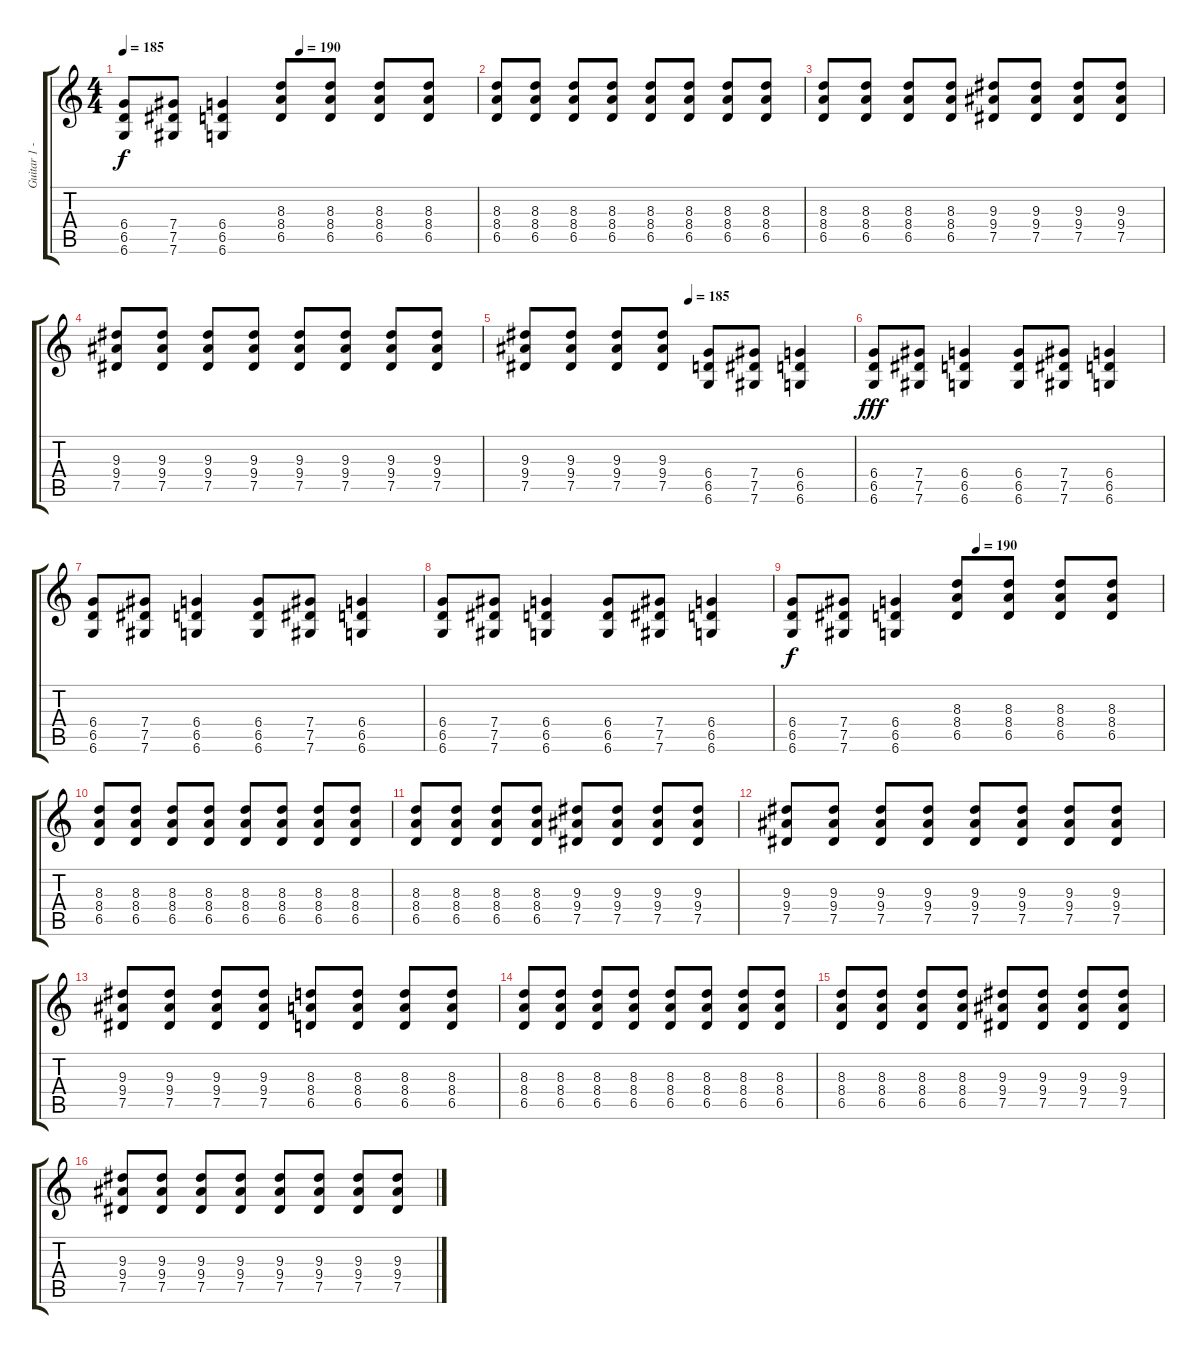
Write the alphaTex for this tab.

\track ("Guitar 1 - Daron" "Guitar 1 -") {instrument distortionguitar}
\staff {score tabs}
\tuning (Eb4 Bb3 Gb3 Db3 Ab2 Db2) {hide}
\ts (4 4)
\tempo 185
\tempo (190 0.5)
\clef g2
\ks c
(6.4 6.5 6.6).8{dy f} (7.4 7.5 7.6).8 (6.4 6.5 6.6).4 (8.3 8.4 6.5).8 (8.3 8.4 6.5).8 (8.3 8.4 6.5).8 (8.3 8.4 6.5).8 |
(8.3 8.4 6.5).8 (8.3 8.4 6.5).8 (8.3 8.4 6.5).8 (8.3 8.4 6.5).8 (8.3 8.4 6.5).8 (8.3 8.4 6.5).8 (8.3 8.4 6.5).8 (8.3 8.4 6.5).8 |
(8.3 8.4 6.5).8 (8.3 8.4 6.5).8 (8.3 8.4 6.5).8 (8.3 8.4 6.5).8 (9.3 9.4 7.5).8 (9.3 9.4 7.5).8 (9.3 9.4 7.5).8 (9.3 9.4 7.5).8 |
(9.3 9.4 7.5).8 (9.3 9.4 7.5).8 (9.3 9.4 7.5).8 (9.3 9.4 7.5).8 (9.3 9.4 7.5).8 (9.3 9.4 7.5).8 (9.3 9.4 7.5).8 (9.3 9.4 7.5).8 |
\tempo (185 0.5)
(9.3 9.4 7.5).8 (9.3 9.4 7.5).8 (9.3 9.4 7.5).8 (9.3 9.4 7.5).8 (6.4 6.5 6.6).8 (7.4 7.5 7.6).8 (6.4 6.5 6.6).4 |
(6.4 6.5 6.6).8{dy fff} (7.4 7.5 7.6).8 (6.4 6.5 6.6).4 (6.4 6.5 6.6).8 (7.4 7.5 7.6).8 (6.4 6.5 6.6).4 |
(6.4 6.5 6.6).8 (7.4 7.5 7.6).8 (6.4 6.5 6.6).4 (6.4 6.5 6.6).8 (7.4 7.5 7.6).8 (6.4 6.5 6.6).4 |
(6.4 6.5 6.6).8 (7.4 7.5 7.6).8 (6.4 6.5 6.6).4 (6.4 6.5 6.6).8 (7.4 7.5 7.6).8 (6.4 6.5 6.6).4 |
\tempo (190 0.5)
(6.4 6.5 6.6).8{dy f} (7.4 7.5 7.6).8 (6.4 6.5 6.6).4 (8.3 8.4 6.5).8 (8.3 8.4 6.5).8 (8.3 8.4 6.5).8 (8.3 8.4 6.5).8 |
(8.3 8.4 6.5).8 (8.3 8.4 6.5).8 (8.3 8.4 6.5).8 (8.3 8.4 6.5).8 (8.3 8.4 6.5).8 (8.3 8.4 6.5).8 (8.3 8.4 6.5).8 (8.3 8.4 6.5).8 |
(8.3 8.4 6.5).8 (8.3 8.4 6.5).8 (8.3 8.4 6.5).8 (8.3 8.4 6.5).8 (9.3 9.4 7.5).8 (9.3 9.4 7.5).8 (9.3 9.4 7.5).8 (9.3 9.4 7.5).8 |
(9.3 9.4 7.5).8 (9.3 9.4 7.5).8 (9.3 9.4 7.5).8 (9.3 9.4 7.5).8 (9.3 9.4 7.5).8 (9.3 9.4 7.5).8 (9.3 9.4 7.5).8 (9.3 9.4 7.5).8 |
(9.3 9.4 7.5).8 (9.3 9.4 7.5).8 (9.3 9.4 7.5).8 (9.3 9.4 7.5).8 (8.3 8.4 6.5).8 (8.3 8.4 6.5).8 (8.3 8.4 6.5).8 (8.3 8.4 6.5).8 |
(8.3 8.4 6.5).8 (8.3 8.4 6.5).8 (8.3 8.4 6.5).8 (8.3 8.4 6.5).8 (8.3 8.4 6.5).8 (8.3 8.4 6.5).8 (8.3 8.4 6.5).8 (8.3 8.4 6.5).8 |
(8.3 8.4 6.5).8 (8.3 8.4 6.5).8 (8.3 8.4 6.5).8 (8.3 8.4 6.5).8 (9.3 9.4 7.5).8 (9.3 9.4 7.5).8 (9.3 9.4 7.5).8 (9.3 9.4 7.5).8 |
(9.3 9.4 7.5).8 (9.3 9.4 7.5).8 (9.3 9.4 7.5).8 (9.3 9.4 7.5).8 (9.3 9.4 7.5).8 (9.3 9.4 7.5).8 (9.3 9.4 7.5).8 (9.3 9.4 7.5).8
